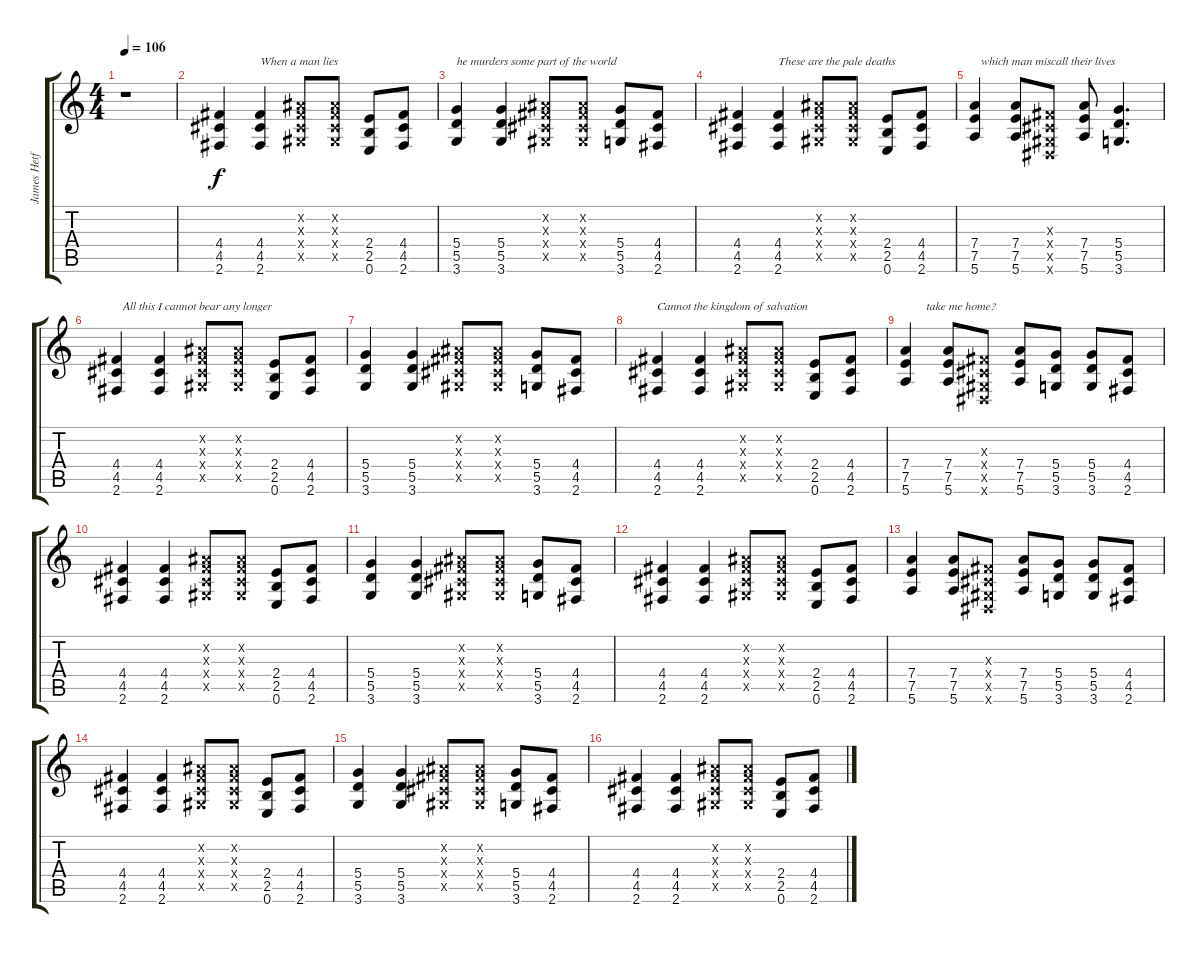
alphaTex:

\track ("James Hetfield" "James Hetf") {instrument acousticguitarsteel}
\staff {score tabs}
\tuning (E4 B3 G3 D3 A2 E2) {hide}
\ts (4 4)
\tempo 106
\clef g2
\ks c
r.1{dy f volume 16} |
(4.4 4.5 2.6).4 (4.4 4.5 2.6).4{txt "When a man lies"} (-1.2{x} -1.3{x} -1.4{x} -1.5{x}).8 (-1.2{x} -1.3{x} -1.4{x} -1.5{x}).8 (2.4 2.5 0.6).8 (4.4 4.5 2.6).8 |
(5.4 5.5 3.6).4{txt "he murders some part of the world"} (5.4 5.5 3.6).4 (-1.2{x} -1.3{x} -1.4{x} -1.5{x}).8 (-1.2{x} -1.3{x} -1.4{x} -1.5{x}).8 (5.4 5.5 3.6).8 (4.4 4.5 2.6).8 |
(4.4 4.5 2.6).4 (4.4 4.5 2.6).4{txt "These are the pale deaths"} (-1.2{x} -1.3{x} -1.4{x} -1.5{x}).8 (-1.2{x} -1.3{x} -1.4{x} -1.5{x}).8 (2.4 2.5 0.6).8 (4.4 4.5 2.6).8 |
(7.4 7.5 5.6).4{txt "  which man miscall their lives"} (7.4 7.5 5.6).8 (-1.3{x} -1.4{x} -1.5{x} -1.6{x}).8 (7.4 7.5 5.6).8 (5.4 5.5 3.6).4{d} |
(4.4 4.5 2.6).4{txt "  All this I cannot bear any longer"} (4.4 4.5 2.6).4 (-1.2{x} -1.3{x} -1.4{x} -1.5{x}).8 (-1.2{x} -1.3{x} -1.4{x} -1.5{x}).8 (2.4 2.5 0.6).8 (4.4 4.5 2.6).8 |
(5.4 5.5 3.6).4 (5.4 5.5 3.6).4 (-1.2{x} -1.3{x} -1.4{x} -1.5{x}).8 (-1.2{x} -1.3{x} -1.4{x} -1.5{x}).8 (5.4 5.5 3.6).8 (4.4 4.5 2.6).8 |
(4.4 4.5 2.6).4{txt "Cannot the kingdom of salvation "} (4.4 4.5 2.6).4 (-1.2{x} -1.3{x} -1.4{x} -1.5{x}).8 (-1.2{x} -1.3{x} -1.4{x} -1.5{x}).8 (2.4 2.5 0.6).8 (4.4 4.5 2.6).8 |
(7.4 7.5 5.6).4{txt "       take me home?"} (7.4 7.5 5.6).8 (-1.3{x} -1.4{x} -1.5{x} -1.6{x}).8 (7.4 7.5 5.6).8 (5.4 5.5 3.6).8 (5.4 5.5 3.6).8 (4.4 4.5 2.6).8 |
(4.4 4.5 2.6).4 (4.4 4.5 2.6).4 (-1.2{x} -1.3{x} -1.4{x} -1.5{x}).8 (-1.2{x} -1.3{x} -1.4{x} -1.5{x}).8 (2.4 2.5 0.6).8 (4.4 4.5 2.6).8 |
(5.4 5.5 3.6).4 (5.4 5.5 3.6).4 (-1.2{x} -1.3{x} -1.4{x} -1.5{x}).8 (-1.2{x} -1.3{x} -1.4{x} -1.5{x}).8 (5.4 5.5 3.6).8 (4.4 4.5 2.6).8 |
(4.4 4.5 2.6).4 (4.4 4.5 2.6).4 (-1.2{x} -1.3{x} -1.4{x} -1.5{x}).8 (-1.2{x} -1.3{x} -1.4{x} -1.5{x}).8 (2.4 2.5 0.6).8 (4.4 4.5 2.6).8 |
(7.4 7.5 5.6).4 (7.4 7.5 5.6).8 (-1.3{x} -1.4{x} -1.5{x} -1.6{x}).8 (7.4 7.5 5.6).8 (5.4 5.5 3.6).8 (5.4 5.5 3.6).8 (4.4 4.5 2.6).8 |
(4.4 4.5 2.6).4 (4.4 4.5 2.6).4 (-1.2{x} -1.3{x} -1.4{x} -1.5{x}).8 (-1.2{x} -1.3{x} -1.4{x} -1.5{x}).8 (2.4 2.5 0.6).8 (4.4 4.5 2.6).8 |
(5.4 5.5 3.6).4 (5.4 5.5 3.6).4 (-1.2{x} -1.3{x} -1.4{x} -1.5{x}).8 (-1.2{x} -1.3{x} -1.4{x} -1.5{x}).8 (5.4 5.5 3.6).8 (4.4 4.5 2.6).8 |
(4.4 4.5 2.6).4 (4.4 4.5 2.6).4 (-1.2{x} -1.3{x} -1.4{x} -1.5{x}).8 (-1.2{x} -1.3{x} -1.4{x} -1.5{x}).8 (2.4 2.5 0.6).8 (4.4 4.5 2.6).8
